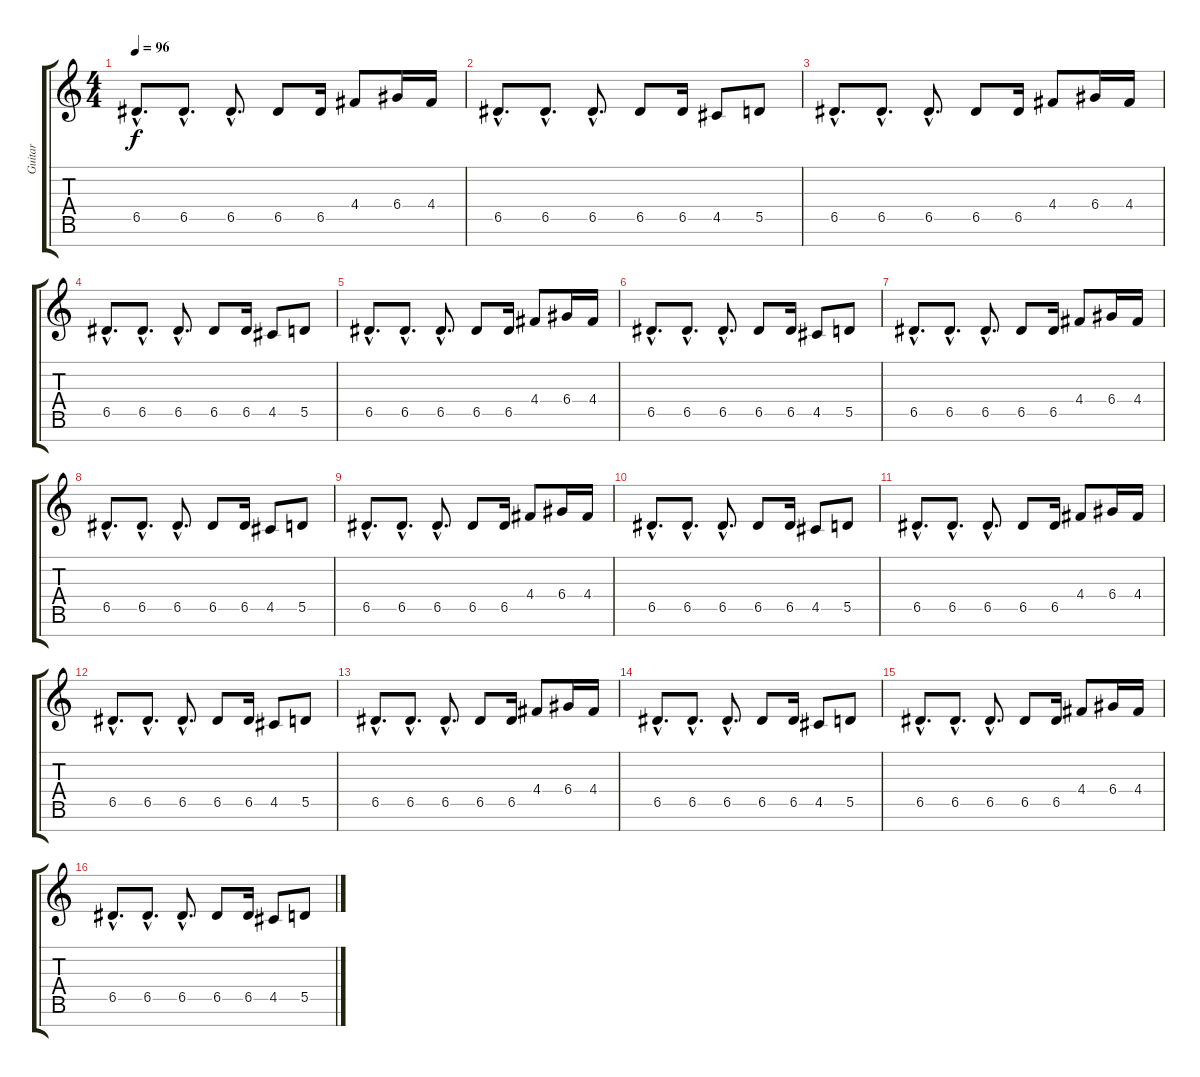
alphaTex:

\track ("Guitar" "Guitar") {instrument electricguitarjazz}
\staff {score tabs}
\tuning (E4 B3 G3 D3 A2 E2 B1) {hide}
\ts (4 4)
\tempo 96
\clef g2
\ks c
6.5{hac}.8{d dy f} 6.5{hac}.8{d} 6.5{hac}.8{d} 6.5.8 6.5.16 4.4.8 6.4.16 4.4.16 |
6.5{hac}.8{d} 6.5{hac}.8{d} 6.5{hac}.8{d} 6.5.8 6.5.16 4.5.8 5.5.8 |
6.5{hac}.8{d} 6.5{hac}.8{d} 6.5{hac}.8{d} 6.5.8 6.5.16 4.4.8 6.4.16 4.4.16 |
6.5{hac}.8{d} 6.5{hac}.8{d} 6.5{hac}.8{d} 6.5.8 6.5.16 4.5.8 5.5.8 |
6.5{hac}.8{d} 6.5{hac}.8{d} 6.5{hac}.8{d} 6.5.8 6.5.16 4.4.8 6.4.16 4.4.16 |
6.5{hac}.8{d} 6.5{hac}.8{d} 6.5{hac}.8{d} 6.5.8 6.5.16 4.5.8 5.5.8 |
6.5{hac}.8{d} 6.5{hac}.8{d} 6.5{hac}.8{d} 6.5.8 6.5.16 4.4.8 6.4.16 4.4.16 |
6.5{hac}.8{d} 6.5{hac}.8{d} 6.5{hac}.8{d} 6.5.8 6.5.16 4.5.8 5.5.8 |
6.5{hac}.8{d} 6.5{hac}.8{d} 6.5{hac}.8{d} 6.5.8 6.5.16 4.4.8 6.4.16 4.4.16 |
6.5{hac}.8{d} 6.5{hac}.8{d} 6.5{hac}.8{d} 6.5.8 6.5.16 4.5.8 5.5.8 |
6.5{hac}.8{d} 6.5{hac}.8{d} 6.5{hac}.8{d} 6.5.8 6.5.16 4.4.8 6.4.16 4.4.16 |
6.5{hac}.8{d} 6.5{hac}.8{d} 6.5{hac}.8{d} 6.5.8 6.5.16 4.5.8 5.5.8 |
6.5{hac}.8{d} 6.5{hac}.8{d} 6.5{hac}.8{d} 6.5.8 6.5.16 4.4.8 6.4.16 4.4.16 |
6.5{hac}.8{d} 6.5{hac}.8{d} 6.5{hac}.8{d} 6.5.8 6.5.16 4.5.8 5.5.8 |
6.5{hac}.8{d} 6.5{hac}.8{d} 6.5{hac}.8{d} 6.5.8 6.5.16 4.4.8 6.4.16 4.4.16 |
6.5{hac}.8{d} 6.5{hac}.8{d} 6.5{hac}.8{d} 6.5.8 6.5.16 4.5.8 5.5.8
